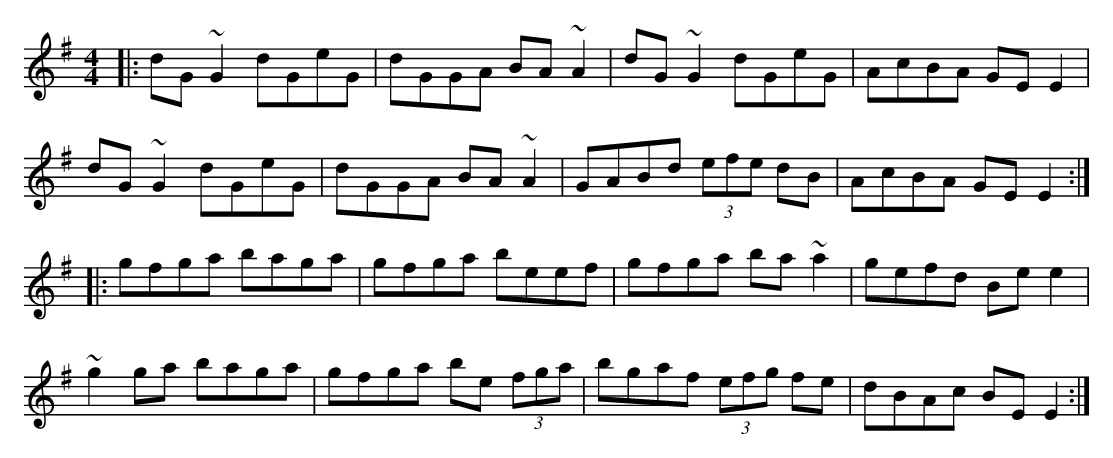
X:1
M:4/4
K:G
|:dG~G2 dGeG|dGGA BA~A2|dG~G2 dGeG|AcBA GEE2|
dG~G2 dGeG|dGGA BA~A2|GABd (3efe dB|AcBA GEE2:|
|:gfga baga|gfga beef|gfga ba~a2|gefd Bee2|
~g2ga baga|gfga be (3fga|bgaf (3efg fe|dBAc BEE2:|
